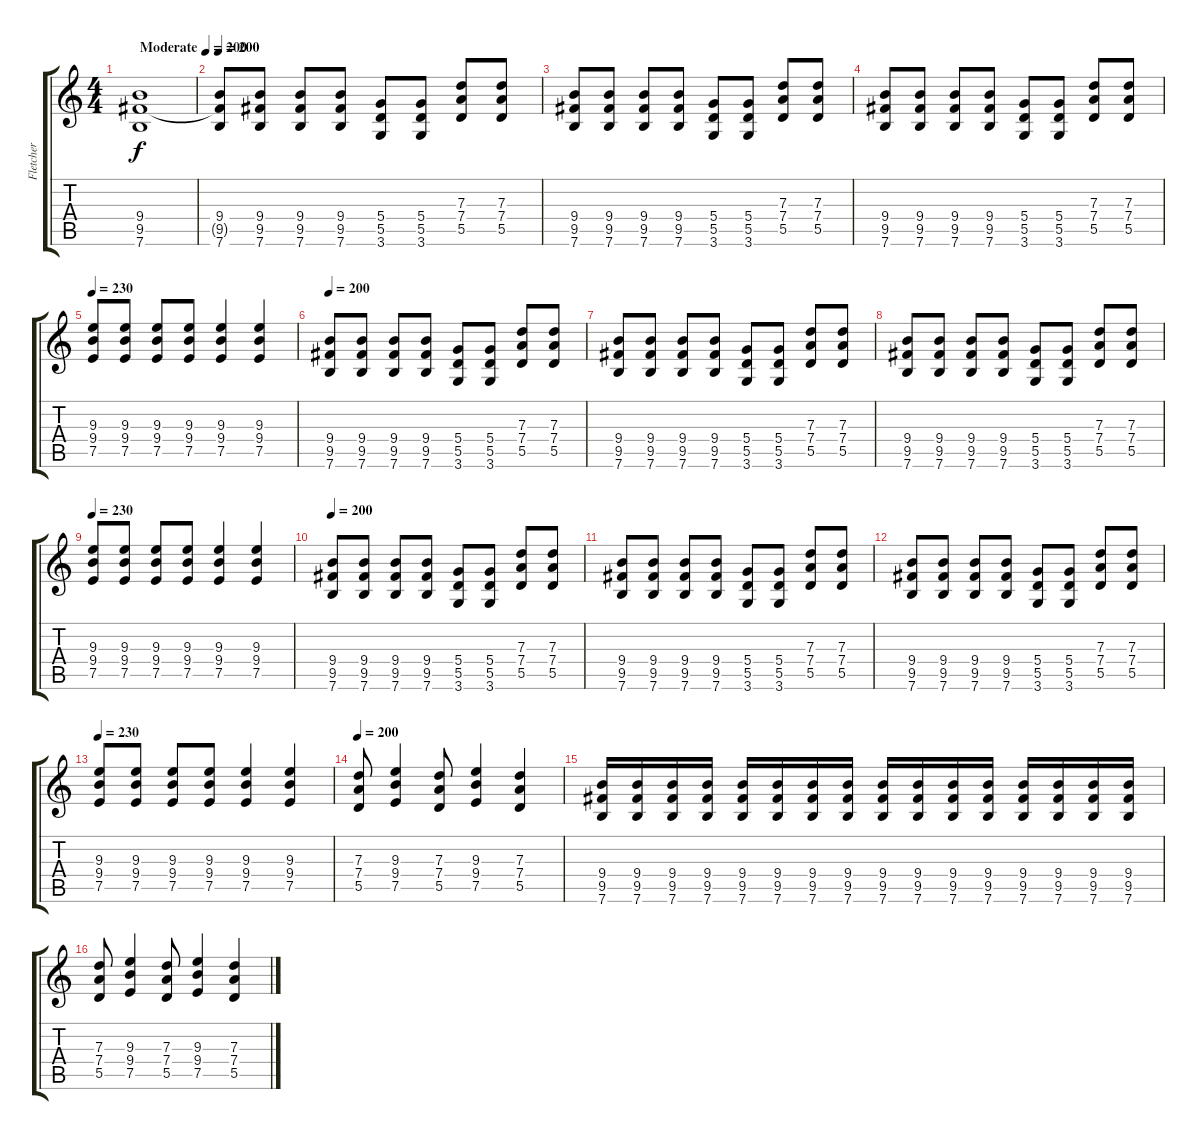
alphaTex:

\track ("Fletcher" "Fletcher") {instrument distortionguitar}
\staff {score tabs}
\tuning (E4 B3 G3 D3 A2 E2) {hide}
\ts (4 4)
\tempo (200 "Moderate")
\tempo 230
\tempo (200 "Moderate")
\clef g2
\ks c
(9.4 9.5 7.6).1{dy f instrument distortionguitar} |
\tempo 200
(9.4 9.5{t} 7.6).8 (9.4 9.5 7.6).8 (9.4 9.5 7.6).8 (9.4 9.5 7.6).8 (5.4 5.5 3.6).8 (5.4 5.5 3.6).8 (7.3 7.4 5.5).8 (7.3 7.4 5.5).8 |
(9.4 9.5 7.6).8 (9.4 9.5 7.6).8 (9.4 9.5 7.6).8 (9.4 9.5 7.6).8 (5.4 5.5 3.6).8 (5.4 5.5 3.6).8 (7.3 7.4 5.5).8 (7.3 7.4 5.5).8 |
(9.4 9.5 7.6).8 (9.4 9.5 7.6).8 (9.4 9.5 7.6).8 (9.4 9.5 7.6).8 (5.4 5.5 3.6).8 (5.4 5.5 3.6).8 (7.3 7.4 5.5).8 (7.3 7.4 5.5).8 |
\tempo 230
(9.3 9.4 7.5).8 (9.3 9.4 7.5).8 (9.3 9.4 7.5).8 (9.3 9.4 7.5).8 (9.3 9.4 7.5).4 (9.3 9.4 7.5).4 |
\tempo 200
(9.4 9.5 7.6).8 (9.4 9.5 7.6).8 (9.4 9.5 7.6).8 (9.4 9.5 7.6).8 (5.4 5.5 3.6).8 (5.4 5.5 3.6).8 (7.3 7.4 5.5).8 (7.3 7.4 5.5).8 |
(9.4 9.5 7.6).8 (9.4 9.5 7.6).8 (9.4 9.5 7.6).8 (9.4 9.5 7.6).8 (5.4 5.5 3.6).8 (5.4 5.5 3.6).8 (7.3 7.4 5.5).8 (7.3 7.4 5.5).8 |
(9.4 9.5 7.6).8 (9.4 9.5 7.6).8 (9.4 9.5 7.6).8 (9.4 9.5 7.6).8 (5.4 5.5 3.6).8 (5.4 5.5 3.6).8 (7.3 7.4 5.5).8 (7.3 7.4 5.5).8 |
\tempo 230
(9.3 9.4 7.5).8 (9.3 9.4 7.5).8 (9.3 9.4 7.5).8 (9.3 9.4 7.5).8 (9.3 9.4 7.5).4 (9.3 9.4 7.5).4 |
\tempo 200
(9.4 9.5 7.6).8 (9.4 9.5 7.6).8 (9.4 9.5 7.6).8 (9.4 9.5 7.6).8 (5.4 5.5 3.6).8 (5.4 5.5 3.6).8 (7.3 7.4 5.5).8 (7.3 7.4 5.5).8 |
(9.4 9.5 7.6).8 (9.4 9.5 7.6).8 (9.4 9.5 7.6).8 (9.4 9.5 7.6).8 (5.4 5.5 3.6).8 (5.4 5.5 3.6).8 (7.3 7.4 5.5).8 (7.3 7.4 5.5).8 |
(9.4 9.5 7.6).8 (9.4 9.5 7.6).8 (9.4 9.5 7.6).8 (9.4 9.5 7.6).8 (5.4 5.5 3.6).8 (5.4 5.5 3.6).8 (7.3 7.4 5.5).8 (7.3 7.4 5.5).8 |
\tempo 230
(9.3 9.4 7.5).8 (9.3 9.4 7.5).8 (9.3 9.4 7.5).8 (9.3 9.4 7.5).8 (9.3 9.4 7.5).4 (9.3 9.4 7.5).4 |
\tempo 200
(7.3 7.4 5.5).8 (9.3 9.4 7.5).4 (7.3 7.4 5.5).8 (9.3 9.4 7.5).4 (7.3 7.4 5.5).4 |
(9.4 9.5 7.6).16 (9.4 9.5 7.6).16 (9.4 9.5 7.6).16 (9.4 9.5 7.6).16 (9.4 9.5 7.6).16 (9.4 9.5 7.6).16 (9.4 9.5 7.6).16 (9.4 9.5 7.6).16 (9.4 9.5 7.6).16 (9.4 9.5 7.6).16 (9.4 9.5 7.6).16 (9.4 9.5 7.6).16 (9.4 9.5 7.6).16 (9.4 9.5 7.6).16 (9.4 9.5 7.6).16 (9.4 9.5 7.6).16 |
(7.3 7.4 5.5).8 (9.3 9.4 7.5).4 (7.3 7.4 5.5).8 (9.3 9.4 7.5).4 (7.3 7.4 5.5).4
